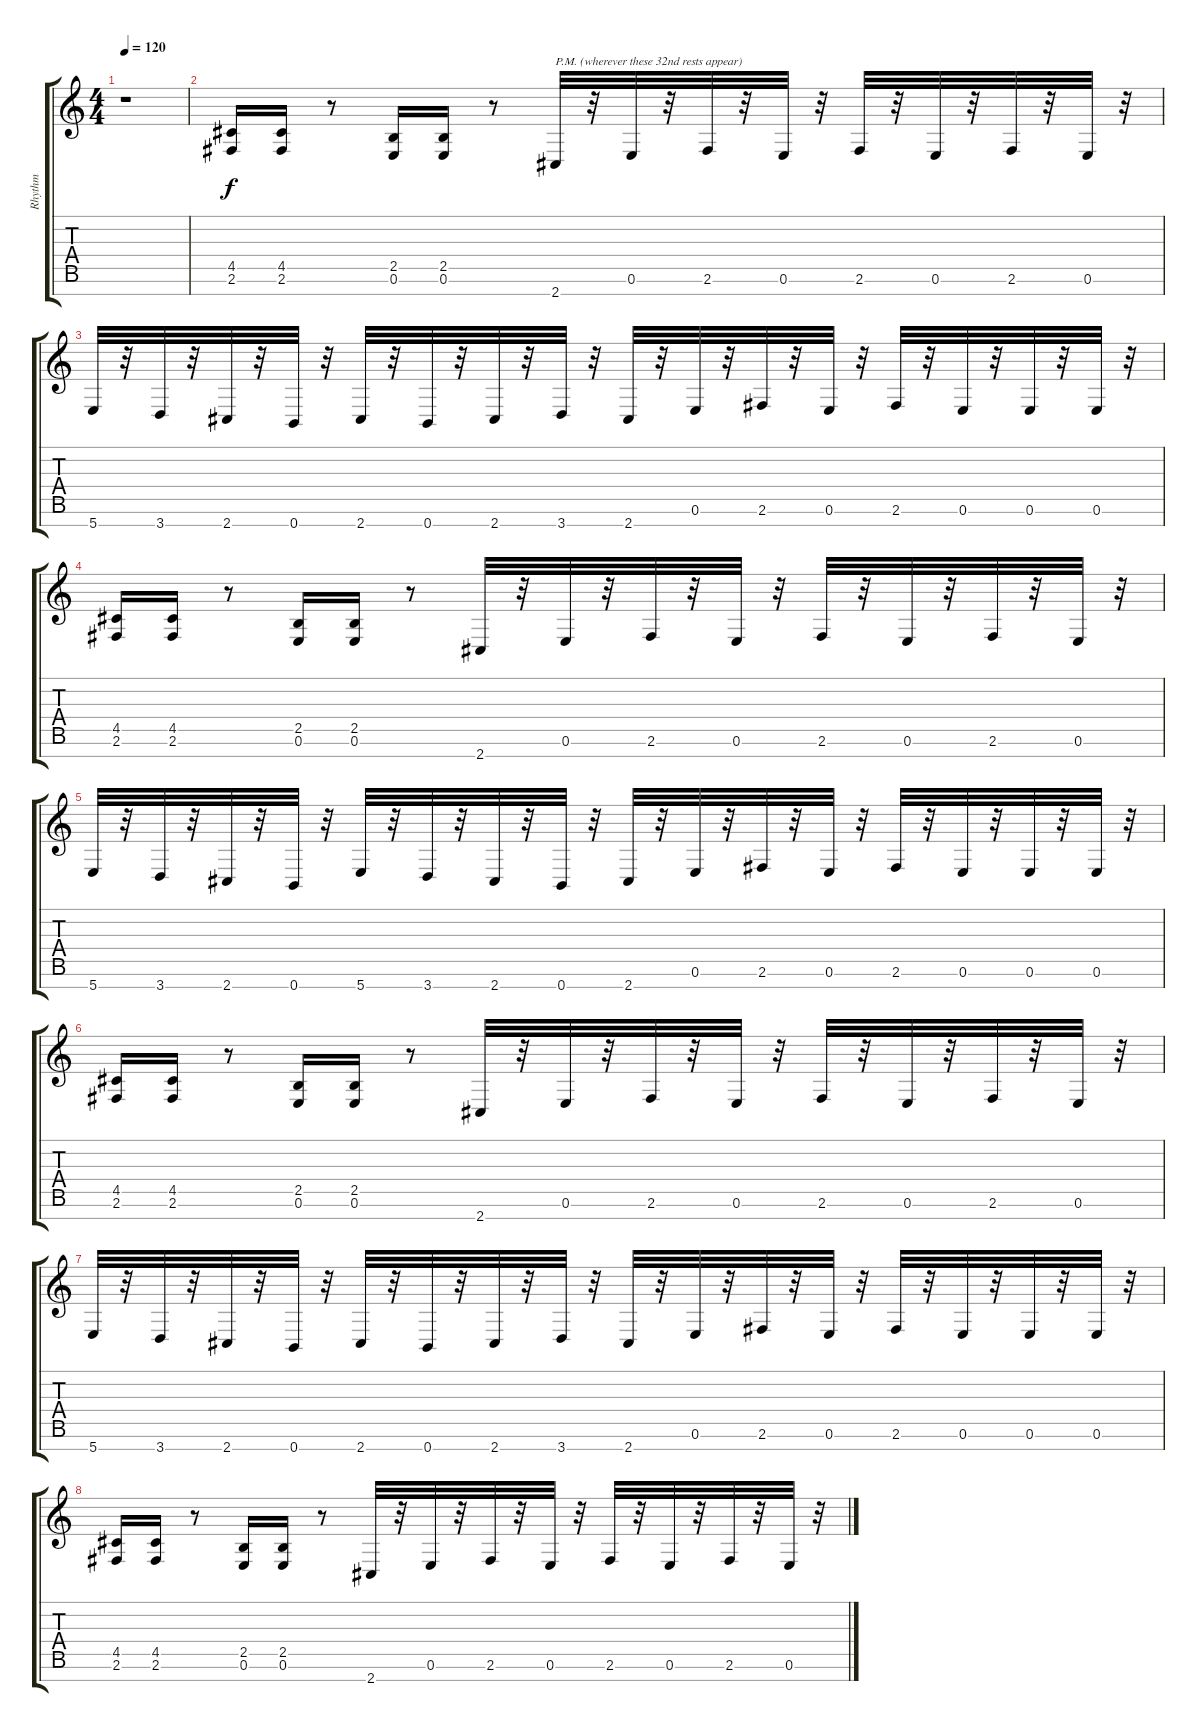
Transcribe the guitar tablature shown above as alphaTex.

\track ("Rhythm" "Rhythm") {instrument overdrivenguitar}
\staff {score tabs}
\tuning (E4 B3 G3 D3 A2 E2 B1) {hide}
\ts (4 4)
\tempo 120
\clef g2
\ks c
r.1{dy f} |
(4.5 2.6).16 (4.5 2.6).16 r.8 (2.5 0.6).16 (2.5 0.6).16 r.8 2.7.32{txt "P.M. (wherever these 32nd rests appear)"} r.32 0.6.32 r.32 2.6.32 r.32 0.6.32 r.32 2.6.32 r.32 0.6.32 r.32 2.6.32 r.32 0.6.32 r.32 |
5.7.32 r.32 3.7.32 r.32 2.7.32 r.32 0.7.32 r.32 2.7.32 r.32 0.7.32 r.32 2.7.32 r.32 3.7.32 r.32 2.7.32 r.32 0.6.32 r.32 2.6.32 r.32 0.6.32 r.32 2.6.32 r.32 0.6.32 r.32 0.6.32 r.32 0.6.32 r.32 |
(4.5 2.6).16 (4.5 2.6).16 r.8 (2.5 0.6).16 (2.5 0.6).16 r.8 2.7.32 r.32 0.6.32 r.32 2.6.32 r.32 0.6.32 r.32 2.6.32 r.32 0.6.32 r.32 2.6.32 r.32 0.6.32 r.32 |
5.7.32 r.32 3.7.32 r.32 2.7.32 r.32 0.7.32 r.32 5.7.32 r.32 3.7.32 r.32 2.7.32 r.32 0.7.32 r.32 2.7.32 r.32 0.6.32 r.32 2.6.32 r.32 0.6.32 r.32 2.6.32 r.32 0.6.32 r.32 0.6.32 r.32 0.6.32 r.32 |
(4.5 2.6).16 (4.5 2.6).16 r.8 (2.5 0.6).16 (2.5 0.6).16 r.8 2.7.32 r.32 0.6.32 r.32 2.6.32 r.32 0.6.32 r.32 2.6.32 r.32 0.6.32 r.32 2.6.32 r.32 0.6.32 r.32 |
5.7.32 r.32 3.7.32 r.32 2.7.32 r.32 0.7.32 r.32 2.7.32 r.32 0.7.32 r.32 2.7.32 r.32 3.7.32 r.32 2.7.32 r.32 0.6.32 r.32 2.6.32 r.32 0.6.32 r.32 2.6.32 r.32 0.6.32 r.32 0.6.32 r.32 0.6.32 r.32 |
(4.5 2.6).16 (4.5 2.6).16 r.8 (2.5 0.6).16 (2.5 0.6).16 r.8 2.7.32 r.32 0.6.32 r.32 2.6.32 r.32 0.6.32 r.32 2.6.32 r.32 0.6.32 r.32 2.6.32 r.32 0.6.32 r.32
